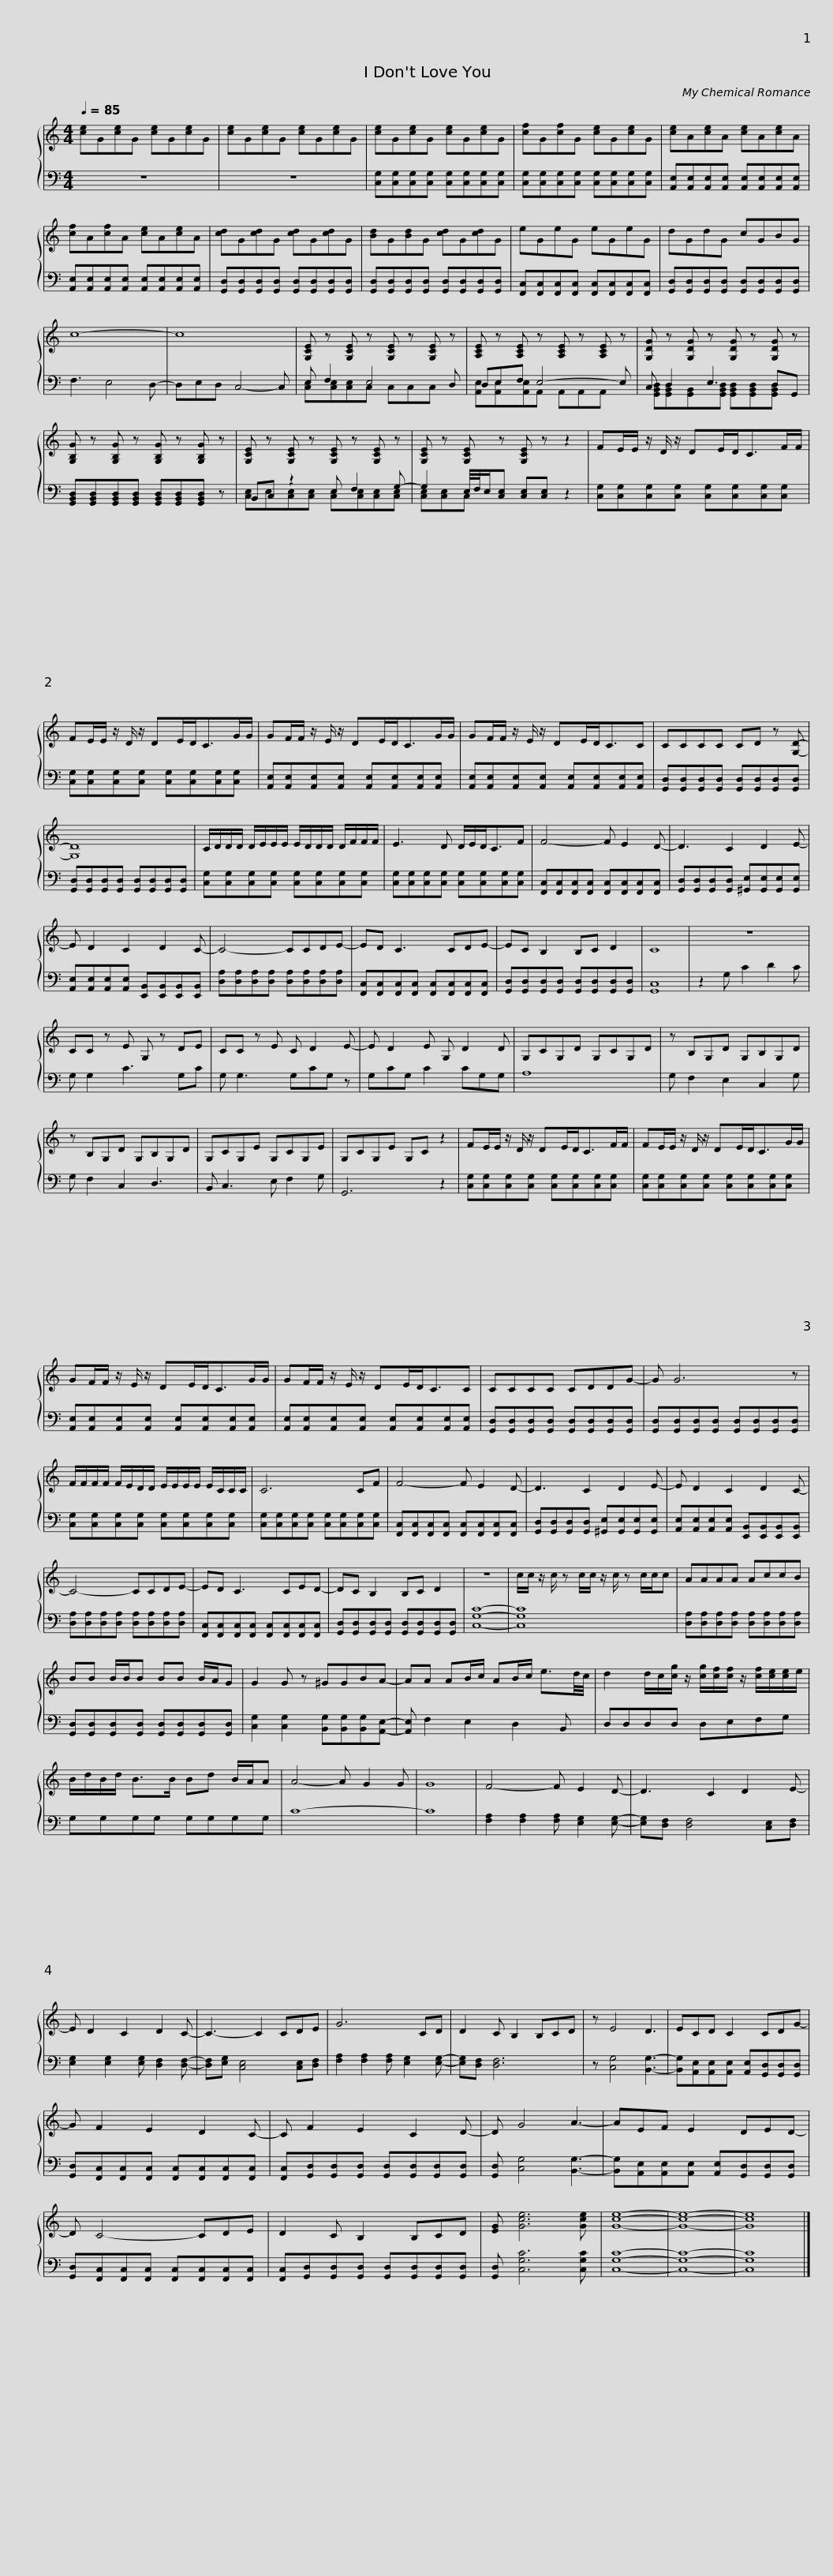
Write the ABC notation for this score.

X:1
%%score { 1 | ( 2 3 ) }
L:1/8
Q:1/4=85
M:4/4
I:linebreak $
K:C
V:1 treble
V:2 bass
V:3 bass
V:1
 [ce]G[ce]G [ce]G[ce]G | [ce]G[ce]G [ce]G[ce]G | [ce]G[ce]G [ce]G[ce]G | [cf]G[cf]G [ce]G[ce]G | [ce]A[ce]A [ce]A[ce]A |$ %5
 [cf]A[cf]A [ce]A[ce]A | [cd]G[cd]G [cd]G[cd]G | [Bd]G[Bd]G [cd]G[cd]G | eGeG eGeG | dGdG cGBG | %10
 c8- |$ c8 | [G,CE] z [G,CE] z [G,CE] z [G,CE] z | [A,CE] z [A,CE] z [A,CE] z [A,CE] z | [G,DG] z [G,DG] z [G,DG] z [G,DG] z |$ %15
 [G,B,G] z [G,B,G] z [G,B,G] z [G,B,G] z | [G,CE] z [G,CE] z [G,CE] z [G,CE] z | [G,CE] z [G,CE] z [G,CE] z z2 | FE/E/ z/ D/ z/ DE/D<CF/F/ |$ FE/E/ z/ D/ z/ DE/D<CG/G/ | %20
 GF/F/ z/ E/ z/ DE/D<CG/G/ | GF/F/ z/ E/ z/ DE/D<CC |$ CCCC CD z [G,D]- | [G,D]8 | C/D/D/D/ D/E/E/E/ E/D/D/D/ D/F/F/F/ | %25
 E3 D D/E/D<CF |$ F4- F E2 D- | D3 C2 D2 E- | E D2 C2 D2 C- | C4- CCDE- | %30
 ED C3 CDE- |$ EC B,2 B,C D2 | C8 | z8 | CC z E G, z DE | %35
 CC z E C D2 E- | E D2 E G, D2 D |$ G,CG,D G,CG,D | z B,G,D G,B,G,D | z B,G,D G,B,G,D | %40
 G,CG,E G,CG,E |$ G,CG,E G,C z2 | FE/E/ z/ D/ z/ DE/D<CF/F/ | FE/E/ z/ D/ z/ DE/D<CG/G/ |$ GF/F/ z/ E/ z/ DE/D<CG/G/ | %45
 GF/F/ z/ E/ z/ DE/D<CC | CCCC CDDG- | G G6 z |$ F/F/F/F/ F/E/D/D/ E/E/E/E/ E/C/C/C/ | C6 CF | %50
 F4- F E2 D- | D3 C2 D2 E- |$ E D2 C2 D2 C- | C4- CCDE- | ED C3 CED- | %55
 DC B,2 B,C D2 | z8 |$ c/c/ z/ c/ z c/c/ z/ c/ z c/c/c | AAAA AccB | BB B/B/B BB B/A/G | %60
 G2 G z ^GGBA- |$ AA AB/c/ AB/c/ e3/2d/4c/4 | d2 d/c/[cg]/ z/ [cg]/[cf]/[cf]/ z/ [cf]/[ce]/[ce]/e/ | B/d/B/d/ B>B Bd B/A/A | A4- A G2 G | %65
 G8 |$ F4- F E2 D- | D3 C2 D2 E- | E D2 C2 D2 C- | C3- C2 CDE | %70
 G6 CD | D2 C B,2 B,CD |$ z E4 D3 | ECD C2 CDG- | G F2 E2 D2 C- | %75
 C F2 E2 C2 D- | D G4 A3- | AEF E2 DED- |$ D C4- CDE | D2 C B,2 B,CD | %80
 [EG] [Gce]6 [Gce] | [Gce]8- | [Gce]8- | [Gce]8 |] %84
V:2
 z8 | z8 | [C,G,][C,G,][C,G,][C,G,] [C,G,][C,G,][C,G,][C,G,] | [C,G,][C,G,][C,G,][C,G,] [C,G,][C,G,][C,G,][C,G,] | [A,,E,][A,,E,][A,,E,][A,,E,] [A,,E,][A,,E,][A,,E,][A,,E,] |$ %5
 [A,,E,][A,,E,][A,,E,][A,,E,] [A,,E,][A,,E,][A,,E,][A,,E,] | [G,,D,][G,,D,][G,,D,][G,,D,] [G,,D,][G,,D,][G,,D,][G,,D,] | [G,,D,][G,,D,][G,,D,][G,,D,] [G,,D,][G,,D,][G,,D,][G,,D,] | [F,,C,][F,,C,][F,,C,][F,,C,] [F,,C,][F,,C,][F,,C,][F,,C,] | [G,,D,][G,,D,][G,,D,][G,,D,] [G,,D,][G,,D,][G,,D,][G,,D,] | %10
 F,3 E,4 D,- |$ D,E,D, C,4- C, | E, F,2 E,4 D, | D,E,F, E,4- E, | C, D,2 E,3 D,G,, |$ %15
 [G,,B,,D,][G,,B,,D,][G,,B,,D,][G,,B,,D,] [G,,B,,D,][G,,B,,D,][G,,B,,D,] z | B,,C, z2 E, F,2 G,- | G,2 E,/4F,/4E,/[C,E,] [C,E,][C,E,] z2 | [C,G,][C,G,][C,G,][C,G,] [C,G,][C,G,][C,G,][C,G,] |$ [C,G,][C,G,][C,G,][C,G,] [C,G,][C,G,][C,G,][C,G,] | %20
 [A,,E,][A,,E,][A,,E,][A,,E,] [A,,E,][A,,E,][A,,E,][A,,E,] | [A,,E,][A,,E,][A,,E,][A,,E,] [A,,E,][A,,E,][A,,E,][A,,E,] |$ [G,,D,][G,,D,][G,,D,][G,,D,] [G,,D,][G,,D,][G,,D,][G,,D,] | [G,,D,][G,,D,][G,,D,][G,,D,] [G,,D,][G,,D,][G,,D,][G,,D,] | [C,G,][C,G,][C,G,][C,G,] [C,G,][C,G,][C,G,][C,G,] | %25
 [C,G,][C,G,][C,G,][C,G,] [C,G,][C,G,][C,G,][C,G,] |$ [F,,C,][F,,C,][F,,C,][F,,C,] [F,,C,][F,,C,][F,,C,][F,,C,] | [G,,D,][G,,D,][G,,D,][G,,D,] [^G,,E,][G,,E,][G,,E,][G,,E,] | [A,,E,][A,,E,][A,,E,][A,,E,] [E,,B,,][E,,B,,][E,,B,,][E,,B,,] | [D,A,][D,A,][D,A,][D,A,] [D,A,][D,A,][D,A,][D,A,] | %30
 [F,,C,][F,,C,][F,,C,][F,,C,] [F,,C,][F,,C,][F,,C,][F,,C,] |$ [G,,D,][G,,D,][G,,D,][G,,D,] [G,,D,][G,,D,][G,,D,][G,,D,] | [G,,C,]8 | z2 G, C2 D2 C | G, G,2 C3 G,C | %35
 G, G,3 G,CG, z | G,CG, C2 CG,G, |$ A,8 | G, F,2 E,2 C,2 G, | G, F,2 C,2 D,3 | %40
 B,, C,3 E, F,2 G, |$ G,,6 z2 | [C,G,][C,G,][C,G,][C,G,] [C,G,][C,G,][C,G,][C,G,] | [C,G,][C,G,][C,G,][C,G,] [C,G,][C,G,][C,G,][C,G,] |$ [A,,E,][A,,E,][A,,E,][A,,E,] [A,,E,][A,,E,][A,,E,][A,,E,] | %45
 [A,,E,][A,,E,][A,,E,][A,,E,] [A,,E,][A,,E,][A,,E,][A,,E,] | [G,,D,][G,,D,][G,,D,][G,,D,] [G,,D,][G,,D,][G,,D,][G,,D,] | [G,,D,][G,,D,][G,,D,][G,,D,] [G,,D,][G,,D,][G,,D,][G,,D,] |$ [C,G,][C,G,][C,G,][C,G,] [C,G,][C,G,][C,G,][C,G,] | [C,G,][C,G,][C,G,][C,G,] [C,G,][C,G,][C,G,][C,G,] | %50
 [F,,C,][F,,C,][F,,C,][F,,C,] [F,,C,][F,,C,][F,,C,][F,,C,] | [G,,D,][G,,D,][G,,D,][G,,D,] [^G,,E,][G,,E,][G,,E,][G,,E,] |$ [A,,E,][A,,E,][A,,E,][A,,E,] [E,,B,,][E,,B,,][E,,B,,][E,,B,,] | [D,A,][D,A,][D,A,][D,A,] [D,A,][D,A,][D,A,][D,A,] | [F,,C,][F,,C,][F,,C,][F,,C,] [F,,C,][F,,C,][F,,C,][F,,C,] | %55
 [G,,D,][G,,D,][G,,D,][G,,D,] [G,,D,][G,,D,][G,,D,][G,,D,] | [C,G,C]8- |$ [C,G,C]8 | [D,A,][D,A,][D,A,][D,A,] [D,A,][D,A,][D,A,][D,A,] | [G,,D,][G,,D,][G,,D,][G,,D,] [G,,D,][G,,D,][G,,D,][G,,D,] | %60
 [C,G,]2 [C,G,]2 [B,,G,][B,,G,][B,,G,][A,,E,]- |$ [A,,E,] F,2 E,2 D,2 B,, | D,D,D,D, D,E,F,G, | G,G,G,G, G,G,G,G, | C8- | %65
 C8 |$ [F,A,]2 [F,A,]2 [F,A,] [E,G,]2 [E,G,]- | [E,G,][D,F,] [D,F,]4 [C,E,][D,F,] | [E,G,]2 [E,G,]2 [E,G,] [D,F,]2 [D,F,]- | [D,F,][E,G,] [C,E,]4 [C,E,][D,F,] | %70
 [F,A,]2 [F,A,]2 [F,A,] [E,G,]2 [E,G,]- | [E,G,][D,F,] [D,F,]6 |$ z [C,G,]4 [B,,G,]3- | [B,,G,][A,,E,][A,,E,][A,,E,] [A,,E,][G,,D,][G,,D,][G,,D,] | [G,,D,][F,,C,][F,,C,][F,,C,] [F,,C,][F,,C,][F,,C,][F,,C,] | %75
 [F,,C,][G,,D,][G,,D,][G,,D,] [G,,D,][G,,D,][G,,D,][G,,D,] | [G,,D,] [C,G,]4 [B,,G,]3- | [B,,G,][A,,E,][A,,E,][A,,E,] [A,,E,][G,,D,][G,,D,][G,,D,] |$ [G,,D,][F,,C,][F,,C,][F,,C,] [F,,C,][F,,C,][F,,C,][F,,C,] | [F,,C,][G,,D,][G,,D,][G,,D,] [G,,D,][G,,D,][G,,D,][G,,D,] | %80
 [G,,D,] [C,G,C]6 [C,G,C] | [C,G,C]8- | [C,G,C]8- | [C,G,C]8 |] %84
V:3
 x8 | x8 | x8 | x8 | x8 |$ %5
 x8 | x8 | x8 | x8 | x8 | %10
 x8 |$ x8 | [C,E,][C,E,][C,E,]C, C,C,C, x | [A,,E,][A,,E,][A,,E,]A,, A,,A,,A,, x | [G,,B,,D,][G,,B,,D,][G,,B,,][G,,B,,D,] [G,,B,,D,][G,,B,,D,][G,,B,,D,] x |$ %15
 x8 | [C,E,]E,[C,E,][C,E,] [C,E,][C,E,][C,E,][C,E,] | [C,E,][C,E,]C, x5 | x8 |$ x8 | %20
 x8 | x8 |$ x8 | x8 | x8 | %25
 x8 |$ x8 | x8 | x8 | x8 | %30
 x8 |$ x8 | x8 | x8 | x8 | %35
 x8 | x8 |$ x8 | x8 | x8 | %40
 x8 |$ x8 | x8 | x8 |$ x8 | %45
 x8 | x8 | x8 |$ x8 | x8 | %50
 x8 | x8 |$ x8 | x8 | x8 | %55
 x8 | x8 |$ x8 | x8 | x8 | %60
 x8 |$ x8 | x8 | x8 | x8 | %65
 x8 |$ x8 | x8 | x8 | x8 | %70
 x8 | x8 |$ x8 | x8 | x8 | %75
 x8 | x8 | x8 |$ x8 | x8 | %80
 x8 | x8 | x8 | x8 |] %84
